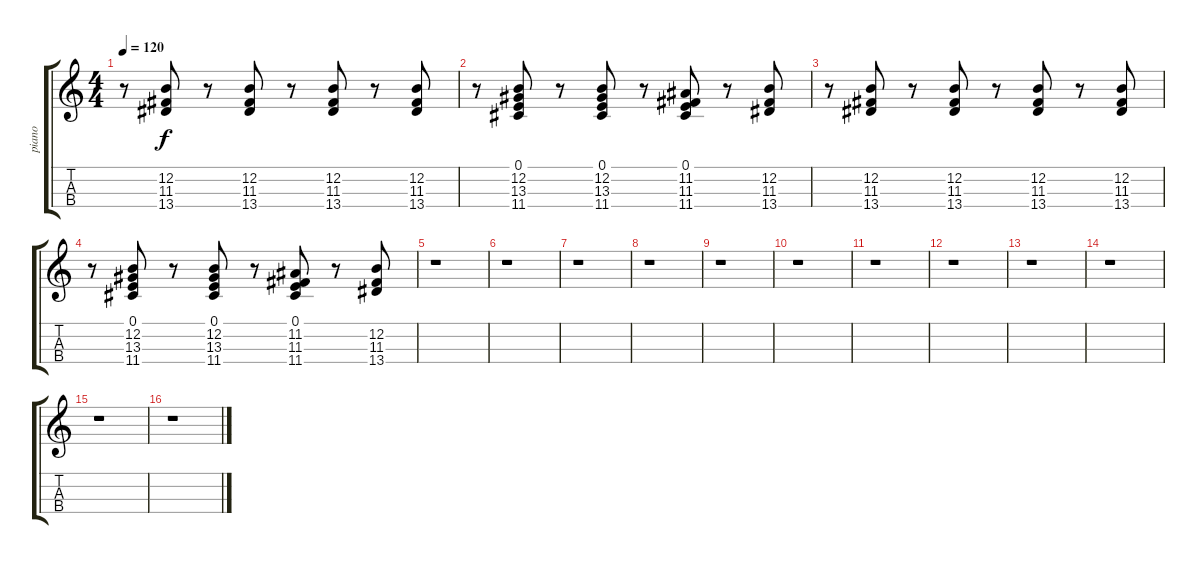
\track ("piano" "piano") {instrument acousticgrandpiano}
\staff {score tabs}
\tuning (E4 B3 G3 D3) {hide}
\ts (4 4)
\tempo 120
\clef g2
\ks c
r.8{dy f} (12.2 11.3 13.4).8 r.8 (12.2 11.3 13.4).8 r.8 (12.2 11.3 13.4).8 r.8 (12.2 11.3 13.4).8 |
r.8 (0.1 12.2 13.3 11.4).8 r.8 (0.1 12.2 13.3 11.4).8 r.8 (0.1 11.2 11.3 11.4).8 r.8 (12.2 11.3 13.4).8 |
r.8 (12.2 11.3 13.4).8 r.8 (12.2 11.3 13.4).8 r.8 (12.2 11.3 13.4).8 r.8 (12.2 11.3 13.4).8 |
r.8 (0.1 12.2 13.3 11.4).8 r.8 (0.1 12.2 13.3 11.4).8 r.8 (0.1 11.2 11.3 11.4).8 r.8 (12.2 11.3 13.4).8 |
r.1 |
r.1 |
r.1 |
r.1 |
r.1 |
r.1 |
r.1 |
r.1 |
r.1 |
r.1 |
r.1 |
r.1
